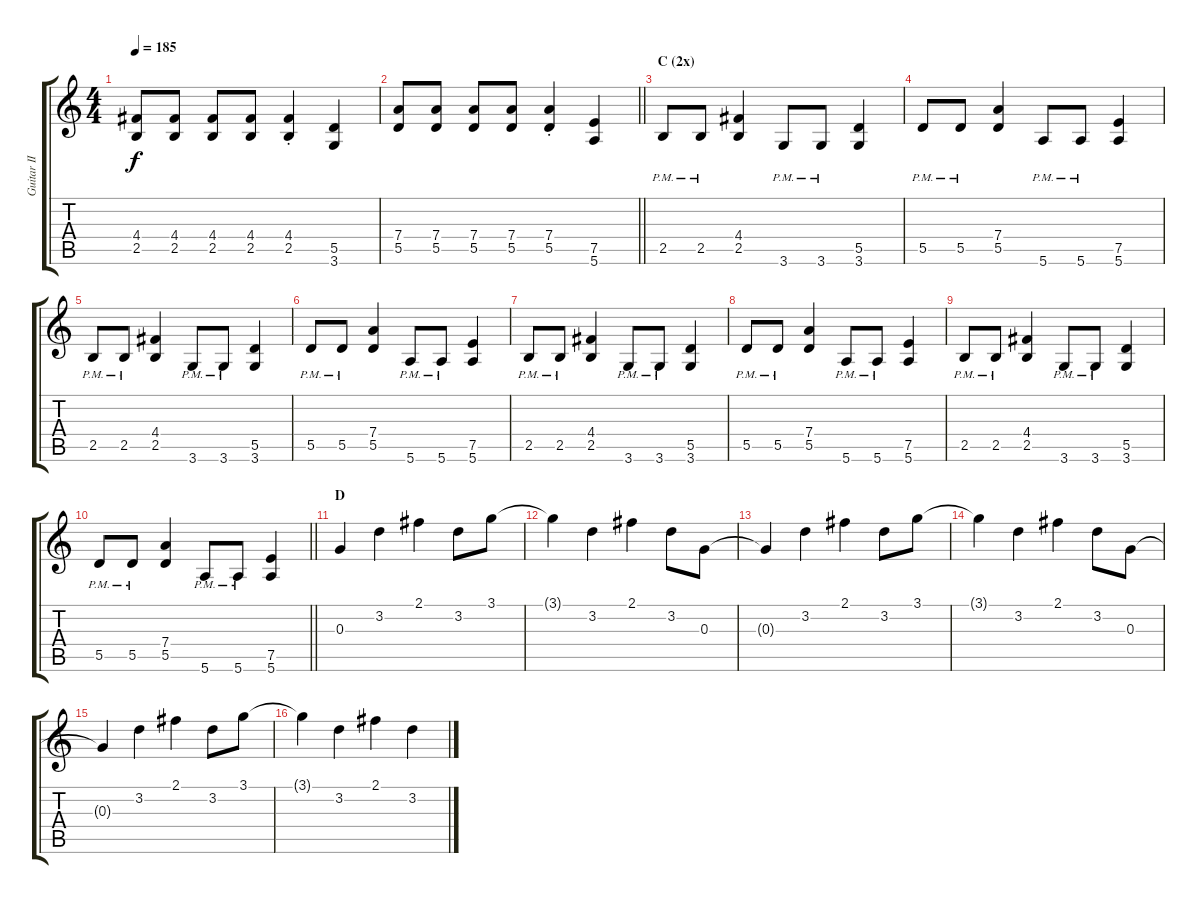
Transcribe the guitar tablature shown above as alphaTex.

\track ("Guitar II - Kita" "Guitar II ") {instrument overdrivenguitar}
\staff {score tabs}
\tuning (E4 B3 G3 D3 A2 E2) {hide}
\ts (4 4)
\tempo 185
\clef g2
\ks c
(4.4 2.5).8{dy f} (4.4 2.5).8 (4.4 2.5).8 (4.4 2.5).8 (4.4{st} 2.5{st}).4 (5.5 3.6).4 |
\barLineRight lightlight
(7.4 5.5).8 (7.4 5.5).8 (7.4 5.5).8 (7.4 5.5).8 (7.4{st} 5.5{st}).4 (7.5 5.6).4 |
\section ("" "C (2x)")
2.5{pm}.8 2.5{pm}.8 (4.4 2.5).4 3.6{pm}.8 3.6{pm}.8 (5.5 3.6).4 |
5.5{pm}.8 5.5{pm}.8 (7.4 5.5).4 5.6{pm}.8 5.6{pm}.8 (7.5 5.6).4 |
2.5{pm}.8 2.5{pm}.8 (4.4 2.5).4 3.6{pm}.8 3.6{pm}.8 (5.5 3.6).4 |
5.5{pm}.8 5.5{pm}.8 (7.4 5.5).4 5.6{pm}.8 5.6{pm}.8 (7.5 5.6).4 |
2.5{pm}.8 2.5{pm}.8 (4.4 2.5).4 3.6{pm}.8 3.6{pm}.8 (5.5 3.6).4 |
5.5{pm}.8 5.5{pm}.8 (7.4 5.5).4 5.6{pm}.8 5.6{pm}.8 (7.5 5.6).4 |
2.5{pm}.8 2.5{pm}.8 (4.4 2.5).4 3.6{pm}.8 3.6{pm}.8 (5.5 3.6).4 |
\barLineRight lightlight
5.5{pm}.8 5.5{pm}.8 (7.4 5.5).4 5.6{pm}.8 5.6{pm}.8 (7.5 5.6).4 |
\section ("" "D")
0.3.4 3.2.4 2.1.4 3.2.8 3.1.8 |
3.1{t}.4 3.2.4 2.1.4 3.2.8 0.3.8 |
0.3{t}.4 3.2.4 2.1.4 3.2.8 3.1.8 |
3.1{t}.4 3.2.4 2.1.4 3.2.8 0.3.8 |
0.3{t}.4 3.2.4 2.1.4 3.2.8 3.1.8 |
3.1{t}.4 3.2.4 2.1.4 3.2.4
